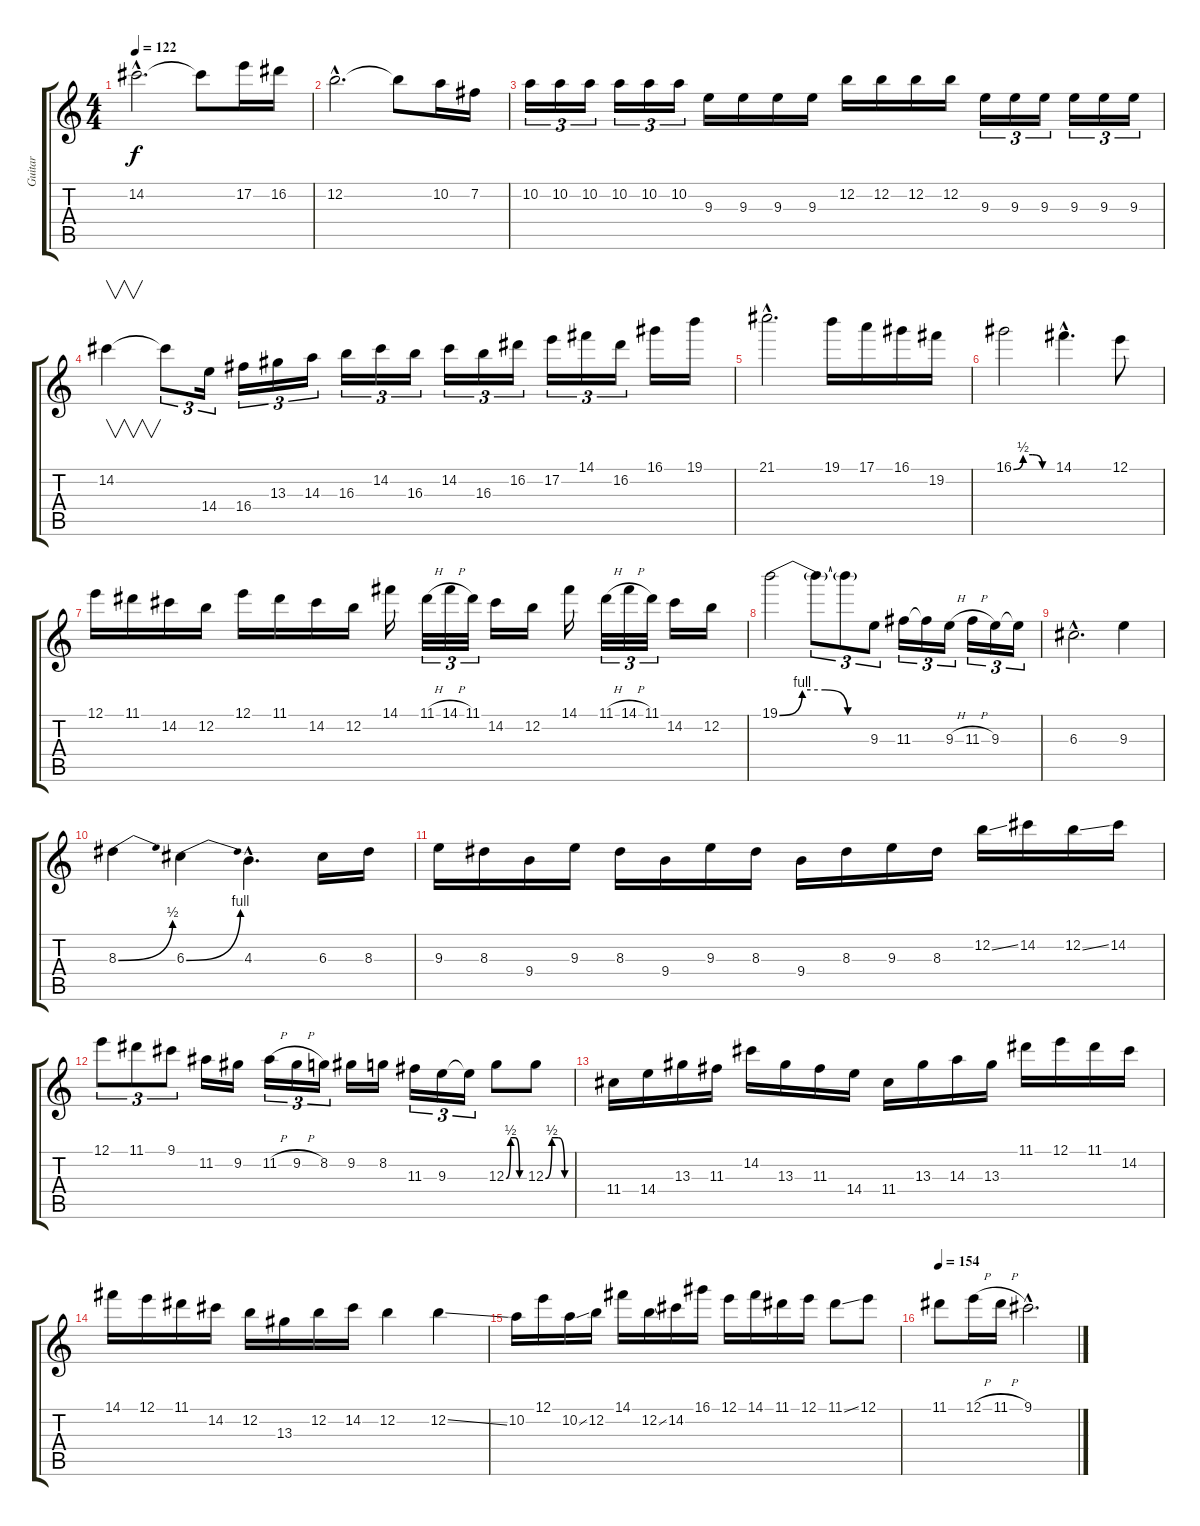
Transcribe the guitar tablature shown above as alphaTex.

\track ("Guitar" "Guitar") {instrument distortionguitar}
\staff {score tabs}
\tuning (E4 B3 G3 D3 A2 E2) {hide}
\ts (4 4)
\tempo 122
\clef g2
\ks c
14.2{hac}.2{d dy f} 14.2{t}.8 17.2.16 16.2.16 |
12.2{hac}.2{d} 12.2{t}.8 10.2.16 7.2.16 |
10.2.16{tu (3 2)} 10.2.16{tu (3 2)} 10.2.16{tu (3 2)} 10.2.16{tu (3 2)} 10.2.16{tu (3 2)} 10.2.16{tu (3 2)} 9.3.16 9.3.16 9.3.16 9.3.16 12.2.16 12.2.16 12.2.16 12.2.16 9.3.16{tu (3 2)} 9.3.16{tu (3 2)} 9.3.16{tu (3 2)} 9.3.16{tu (3 2)} 9.3.16{tu (3 2)} 9.3.16{tu (3 2)} |
14.2.4{v} 14.2{t}.8{tu (3 2)} 14.4.16{tu (3 2)} 16.4.16{tu (3 2)} 13.3.16{tu (3 2)} 14.3.16{tu (3 2)} 16.3.16{tu (3 2)} 14.2.16{tu (3 2)} 16.3.16{tu (3 2)} 14.2.16{tu (3 2)} 16.3.16{tu (3 2)} 16.2.16{tu (3 2)} 17.2.16{tu (3 2)} 14.1.16{tu (3 2)} 16.2.16{tu (3 2)} 16.1.16 19.1.16 |
21.1{hac}.2{d} 19.1.16 17.1.16 16.1.16 19.2.16 |
16.1{be (custom 0 0 15 2 30 2 45 0 60 0)}.2 14.1{hac}.4{d} 12.1.8 |
12.1.16 11.1.16 14.2.16 12.2.16 12.1.16 11.1.16 14.2.16 12.2.16 14.1.16 11.1{h}.32{tu (3 2)} 14.1{h}.32{tu (3 2)} 11.1.32{tu (3 2)} 14.2.16 12.2.16 14.1.16 11.1{h}.32{tu (3 2)} 14.1{h}.32{tu (3 2)} 11.1.32{tu (3 2)} 14.2.16 12.2.16 |
19.1{be (custom 0 0 15 4 30 4 45 0 60 0)}.2 19.1{t}.8{tu (3 2)} 19.1{t}.8{tu (3 2)} 9.3.8{tu (3 2)} 11.3.16{tu (3 2)} 11.3{t}.16{tu (3 2)} 9.3{h}.16{tu (3 2)} 11.3{h}.16{tu (3 2)} 9.3.16{tu (3 2)} 9.3{t}.16{tu (3 2)} |
6.3{hac}.2{d} 9.3.4 |
8.3{be (bend 0 0 60 2)}.4 6.3{be (bend 0 0 60 4)}.4 4.3{hac}.4{d} 6.3.16 8.3.16 |
9.3.16 8.3.16 9.4.16 9.3.16 8.3.16 9.4.16 9.3.16 8.3.16 9.4.16 8.3.16 9.3.16 8.3.16 12.2{ss}.16 14.2.16 12.2{ss}.16 14.2.16 |
12.1.8{tu (3 2)} 11.1.8{tu (3 2)} 9.1.8{tu (3 2)} 11.2.16 9.2.16 11.2{h}.16{tu (3 2)} 9.2{h}.16{tu (3 2)} 8.2.16{tu (3 2)} 9.2.16 8.2.16 11.3.16{tu (3 2)} 9.3.16{tu (3 2)} 9.3{t}.16{tu (3 2)} 12.3{be (custom 0 0 15 2 30 2 45 0 60 0)}.8 12.3{be (custom 0 0 15 2 30 2 45 0 60 0)}.8 |
11.4.16 14.4.16 13.3.16 11.3.16 14.2.16 13.3.16 11.3.16 14.4.16 11.4.16 13.3.16 14.3.16 13.3.16 11.1.16 12.1.16 11.1.16 14.2.16 |
14.1.16 12.1.16 11.1.16 14.2.16 12.2.16 13.3.16 12.2.16 14.2.16 12.2.4 12.2{ss}.4 |
10.2.16 12.1.16 10.2{ss}.16 12.2.16 14.1.16 12.2{ss}.16 14.2.16 16.1.16 12.1.16 14.1.16 11.1.16 12.1.16 11.1{ss}.8 12.1.8 |
\tempo 154
11.1.8 12.1{h}.16 11.1{h}.16 9.1{hac}.2{d}
